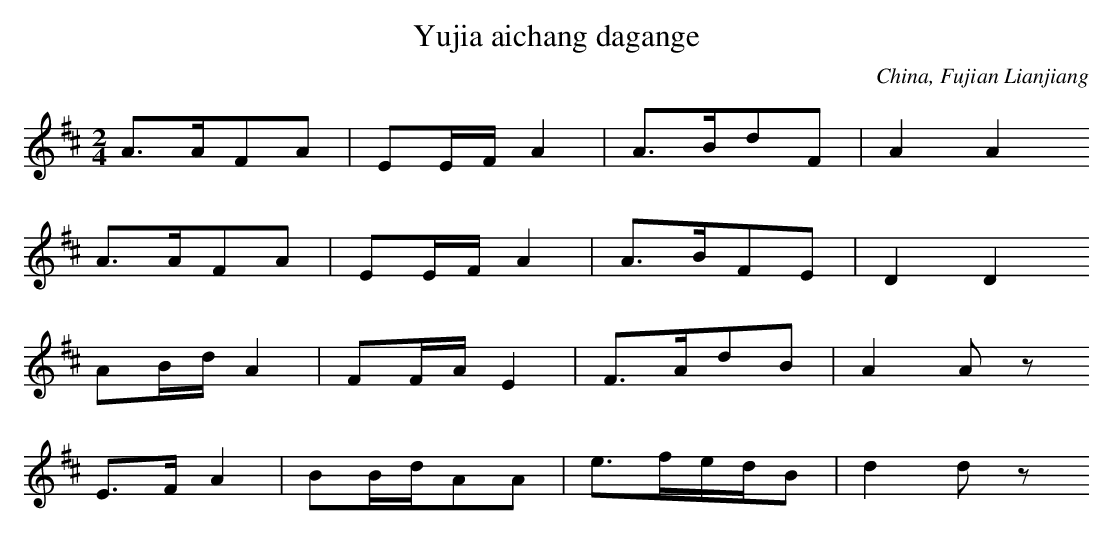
X:1
T: Yujia aichang dagange
O: China, Fujian Lianjiang
M: 2/4
L: 1/16
K: D
A3AF2A2 | E2EFA4 | A3Bd2F2 | A4A4
A3AF2A2 | E2EFA4 | A3BF2E2 | D4D4
A2BdA4 | F2FAE4 | F3Ad2B2 | A4A2z2
E3FA4 | B2BdA2A2 | e3fedB2 | d4d2z2
